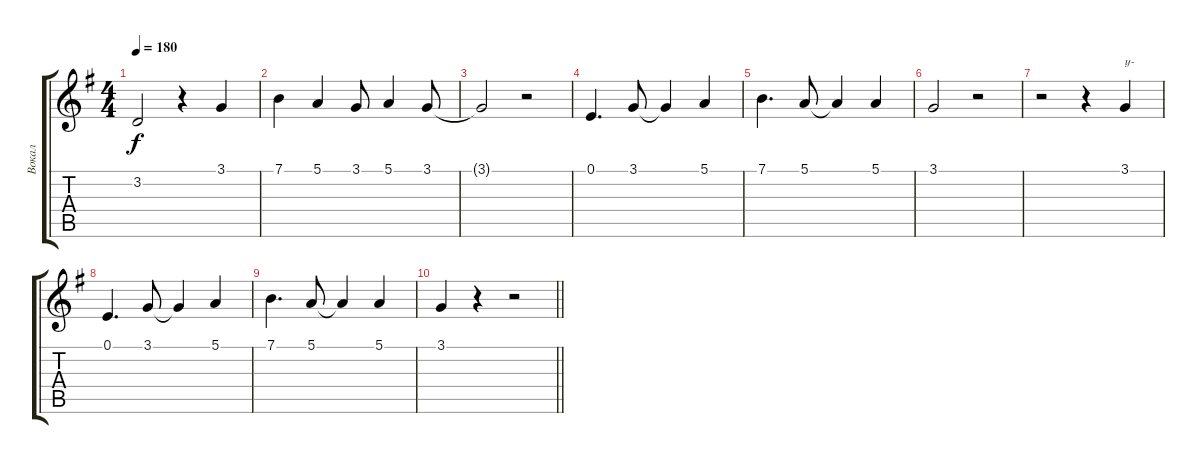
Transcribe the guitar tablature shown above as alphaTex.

\track ("Вокал" "Вокал") {instrument flute}
\staff {score tabs}
\tuning (E4 B3 G3 D3 A2 E2) {hide}
\ts (4 4)
\tempo 180
\clef g2
\ks g
3.2.2{dy f} r.4 3.1.4 |
7.1.4 5.1.4 3.1.8 5.1.4 3.1.8 |
3.1{t}.2 r.2 |
0.1.4{d} 3.1.8 3.1{t}.4 5.1.4 |
7.1.4{d} 5.1.8 5.1{t}.4 5.1.4 |
3.1.2 r.2 |
r.2 r.4 3.1.4{txt "у-"} |
0.1.4{d} 3.1.8 3.1{t}.4 5.1.4 |
7.1.4{d} 5.1.8 5.1{t}.4 5.1.4 |
\barLineRight lightlight
3.1.4 r.4 r.2
